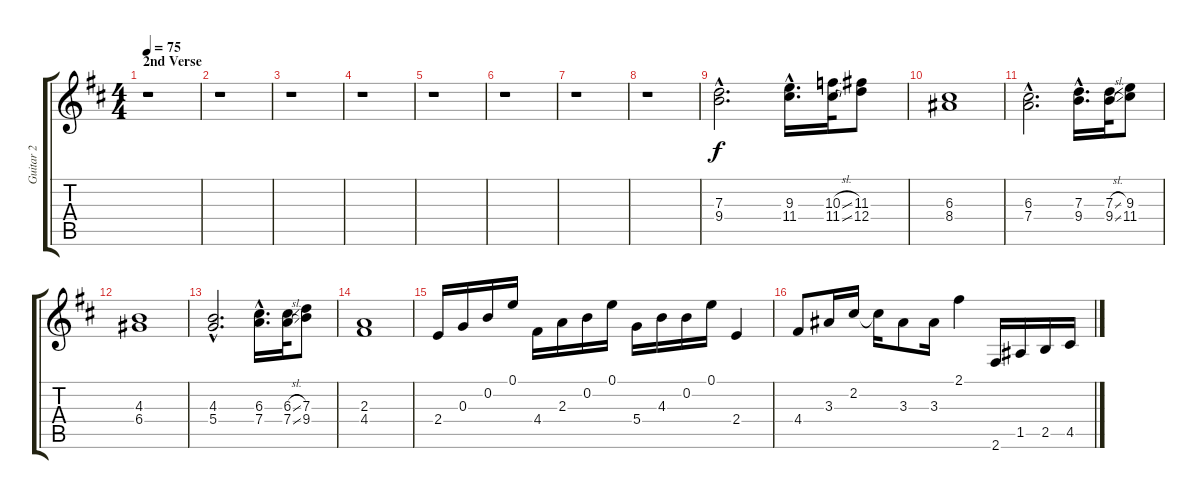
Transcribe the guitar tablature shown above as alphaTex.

\track ("Guitar 2" "Guitar 2") {instrument acousticguitarnylon}
\staff {score tabs}
\tuning (E4 B3 G3 D3 A2 E2) {hide}
\ts (4 4)
\section ("" "2nd Verse")
\tempo 75
\clef g2
\ks bminor
r.1{dy f} |
r.1 |
r.1 |
r.1 |
r.1 |
r.1 |
r.1 |
r.1 |
(7.3{hac} 9.4{hac}).2{d} (9.3{hac} 11.4{hac}).16{d} (10.3{sl} 11.4{sl}).32 (11.3 12.4).8 |
(6.3 8.4).1 |
(6.3{hac} 7.4{hac}).2{d} (7.3{hac} 9.4{hac}).16{d} (7.3{sl} 9.4{sl}).32 (9.3 11.4).8 |
(4.3 6.4).1 |
(4.3{hac} 5.4{hac}).2{d} (6.3{hac} 7.4{hac}).16{d} (6.3{sl} 7.4{sl}).32 (7.3 9.4).8 |
(2.3 4.4).1 |
2.4.16 0.3.16 0.2.16 0.1.16 4.4.16 2.3.16 0.2.16 0.1.16 5.4.16 4.3.16 0.2.16 0.1.16 2.4.4 |
4.4.8 3.3.16 2.2.16 2.2{t}.16 3.3.8 3.3.16 2.1.4 2.6.16 1.5.16 2.5.16 4.5.16
